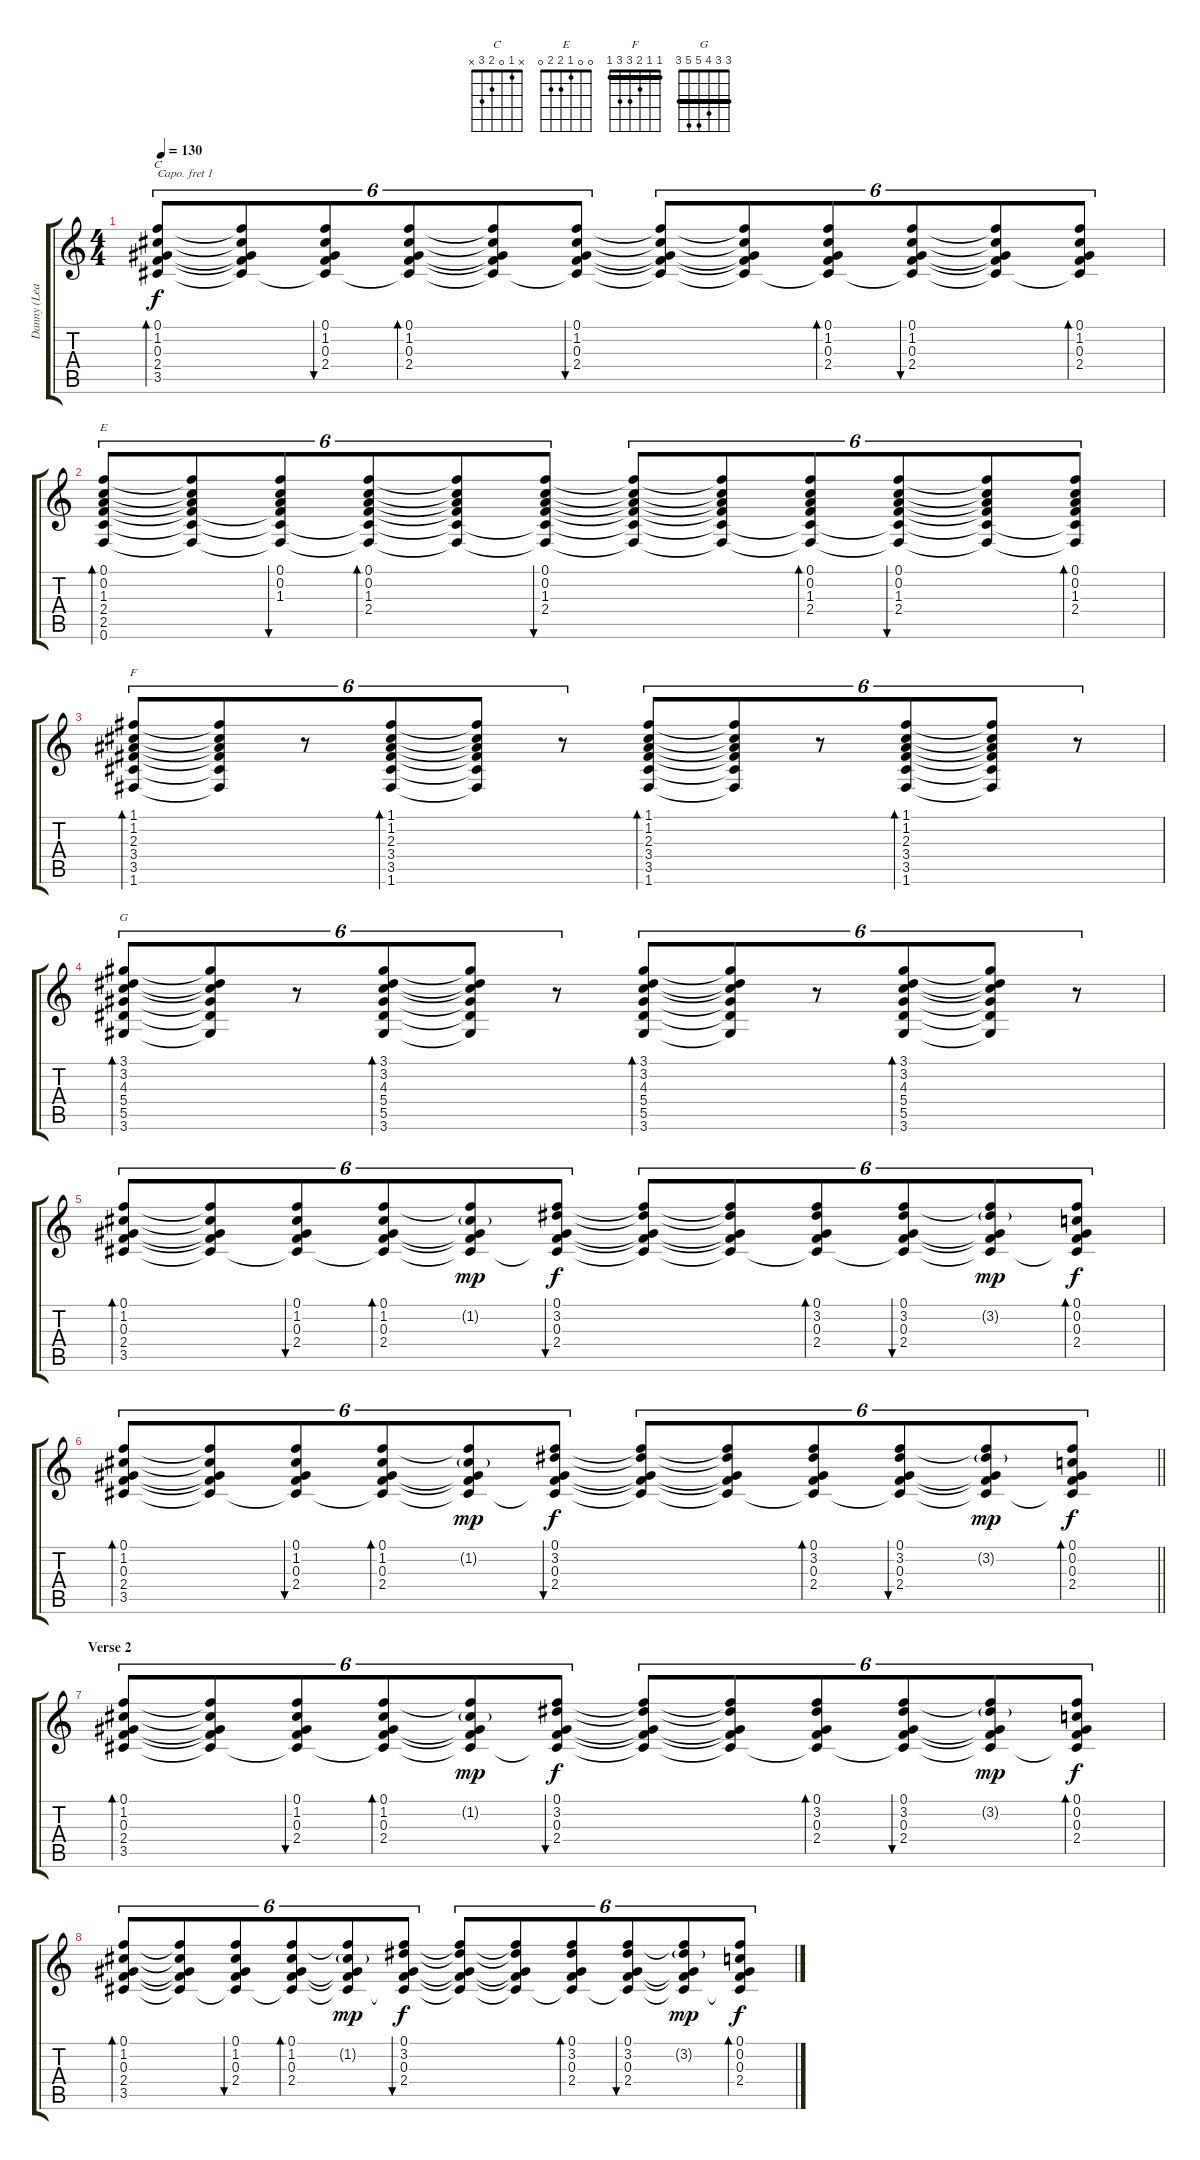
\track ("Danny (Lead Guitar)" "Danny (Lea") {instrument electricguitarclean}
\staff {score tabs}
\capo 1
\tuning (E4 B3 G3 D3 A2 E2) {hide}
\chord ("C" x 1 0 2 3 x)
\chord ("E" 0 0 1 2 2 0)
\chord ("F" 1 1 2 3 3 1) {barre 1}
\chord ("G" 3 3 4 5 5 3) {barre 3}
\ts (4 4)
\tempo 130
\clef g2
\ks c
(0.1 1.2 0.3 2.4 3.5).8{tu (6 4) bd 30 ch "C" dy f} (0.1{t} 1.2{t} 0.3{t} 2.4{t} 3.5{t}).8{tu (6 4)} (0.1 1.2 0.3 2.4 3.5{t}).8{tu (6 4) bu 30} (0.1 1.2 0.3 2.4 3.5{t}).8{tu (6 4) bd 30} (0.1{t} 1.2{t} 0.3{t} 2.4{t} 3.5{t}).8{tu (6 4)} (0.1 1.2 0.3 2.4 3.5{t}).8{tu (6 4) bu 30} (0.1{t} 1.2{t} 0.3{t} 2.4{t} 3.5{t}).8{tu (6 4)} (0.1{t} 1.2{t} 0.3{t} 2.4{t} 3.5{t}).8{tu (6 4)} (0.1 1.2 0.3 2.4 3.5{t}).8{tu (6 4) bd 30} (0.1 1.2 0.3 2.4 3.5{t}).8{tu (6 4) bu 30} (0.1{t} 1.2{t} 0.3{t} 2.4{t} 3.5{t}).8{tu (6 4)} (0.1 1.2 0.3 2.4 3.5{t}).8{tu (6 4) bd 30} |
(0.1 0.2 1.3 2.4 2.5 0.6).8{tu (6 4) bd 30 ch "E"} (0.1{t} 0.2{t} 1.3{t} 2.4{t} 2.5{t} 0.6{t}).8{tu (6 4)} (0.1 0.2 1.3 2.4{t} 2.5{t} 0.6{t}).8{tu (6 4) bu 30} (0.1 0.2 1.3 2.4 2.5{t} 0.6{t}).8{tu (6 4) bd 30} (0.1{t} 0.2{t} 1.3{t} 2.4{t} 2.5{t} 0.6{t}).8{tu (6 4)} (0.1 0.2 1.3 2.4 2.5{t} 0.6{t}).8{tu (6 4) bu 30} (0.1{t} 0.2{t} 1.3{t} 2.4{t} 2.5{t} 0.6{t}).8{tu (6 4)} (0.1{t} 0.2{t} 1.3{t} 2.4{t} 2.5{t} 0.6{t}).8{tu (6 4)} (0.1 0.2 1.3 2.4 2.5{t} 0.6{t}).8{tu (6 4) bd 30} (0.1 0.2 1.3 2.4 2.5{t} 0.6{t}).8{tu (6 4) bu 30} (0.1{t} 0.2{t} 1.3{t} 2.4{t} 2.5{t} 0.6{t}).8{tu (6 4)} (0.1 0.2 1.3 2.4 2.5{t} 0.6{t}).8{tu (6 4) bd 30} |
(1.1 1.2 2.3 3.4 3.5 1.6).8{tu (6 4) bd 30 ch "F"} (1.1{t} 1.2{t} 2.3{t} 3.4{t} 3.5{t} 1.6{t}).8{tu (6 4)} r.8{tu (6 4)} (1.1 1.2 2.3 3.4 3.5 1.6).8{tu (6 4) bd 30} (1.1{t} 1.2{t} 2.3{t} 3.4{t} 3.5{t} 1.6{t}).8{tu (6 4)} r.8{tu (6 4)} (1.1 1.2 2.3 3.4 3.5 1.6).8{tu (6 4) bd 30} (1.1{t} 1.2{t} 2.3{t} 3.4{t} 3.5{t} 1.6{t}).8{tu (6 4)} r.8{tu (6 4)} (1.1 1.2 2.3 3.4 3.5 1.6).8{tu (6 4) bd 30} (1.1{t} 1.2{t} 2.3{t} 3.4{t} 3.5{t} 1.6{t}).8{tu (6 4)} r.8{tu (6 4)} |
(3.1 3.2 4.3 5.4 5.5 3.6).8{tu (6 4) bd 30 ch "G"} (3.1{t} 3.2{t} 4.3{t} 5.4{t} 5.5{t} 3.6{t}).8{tu (6 4)} r.8{tu (6 4)} (3.1 3.2 4.3 5.4 5.5 3.6).8{tu (6 4) bd 30} (3.1{t} 3.2{t} 4.3{t} 5.4{t} 5.5{t} 3.6{t}).8{tu (6 4)} r.8{tu (6 4)} (3.1 3.2 4.3 5.4 5.5 3.6).8{tu (6 4) bd 30} (3.1{t} 3.2{t} 4.3{t} 5.4{t} 5.5{t} 3.6{t}).8{tu (6 4)} r.8{tu (6 4)} (3.1 3.2 4.3 5.4 5.5 3.6).8{tu (6 4) bd 30} (3.1{t} 3.2{t} 4.3{t} 5.4{t} 5.5{t} 3.6{t}).8{tu (6 4)} r.8{tu (6 4)} |
(0.1 1.2 0.3 2.4 3.5).8{tu (6 4) bd 30 volume 9} (0.1{t} 1.2{t} 0.3{t} 2.4{t} 3.5{t}).8{tu (6 4)} (0.1 1.2 0.3 2.4 3.5{t}).8{tu (6 4) bu 30} (0.1 1.2 0.3 2.4 3.5{t}).8{tu (6 4) bd 30} (0.1{t} 1.2{g} 0.3{t} 2.4{t} 3.5{t}).8{tu (6 4) dy mp} (0.1 3.2 0.3 2.4 3.5{t}).8{tu (6 4) bu 30 dy f} (0.1{t} 3.2{t} 0.3{t} 2.4{t} 3.5{t}).8{tu (6 4)} (0.1{t} 3.2{t} 0.3{t} 2.4{t} 3.5{t}).8{tu (6 4)} (0.1 3.2 0.3 2.4 3.5{t}).8{tu (6 4) bd 30} (0.1 3.2 0.3 2.4 3.5{t}).8{tu (6 4) bu 30} (0.1{t} 3.2{g} 0.3{t} 2.4{t} 3.5{t}).8{tu (6 4) dy mp} (0.1 0.2 0.3 2.4 3.5{t}).8{tu (6 4) bd 30 dy f} |
\barLineRight lightlight
(0.1 1.2 0.3 2.4 3.5).8{tu (6 4) bd 30 volume 9} (0.1{t} 1.2{t} 0.3{t} 2.4{t} 3.5{t}).8{tu (6 4)} (0.1 1.2 0.3 2.4 3.5{t}).8{tu (6 4) bu 30} (0.1 1.2 0.3 2.4 3.5{t}).8{tu (6 4) bd 30} (0.1{t} 1.2{g} 0.3{t} 2.4{t} 3.5{t}).8{tu (6 4) dy mp} (0.1 3.2 0.3 2.4 3.5{t}).8{tu (6 4) bu 30 dy f} (0.1{t} 3.2{t} 0.3{t} 2.4{t} 3.5{t}).8{tu (6 4)} (0.1{t} 3.2{t} 0.3{t} 2.4{t} 3.5{t}).8{tu (6 4)} (0.1 3.2 0.3 2.4 3.5{t}).8{tu (6 4) bd 30} (0.1 3.2 0.3 2.4 3.5{t}).8{tu (6 4) bu 30} (0.1{t} 3.2{g} 0.3{t} 2.4{t} 3.5{t}).8{tu (6 4) dy mp} (0.1 0.2 0.3 2.4 3.5{t}).8{tu (6 4) bd 30 dy f} |
\section ("" "Verse 2")
(0.1 1.2 0.3 2.4 3.5).8{tu (6 4) bd 30} (0.1{t} 1.2{t} 0.3{t} 2.4{t} 3.5{t}).8{tu (6 4)} (0.1 1.2 0.3 2.4 3.5{t}).8{tu (6 4) bu 30} (0.1 1.2 0.3 2.4 3.5{t}).8{tu (6 4) bd 30} (0.1{t} 1.2{g} 0.3{t} 2.4{t} 3.5{t}).8{tu (6 4) dy mp} (0.1 3.2 0.3 2.4 3.5{t}).8{tu (6 4) bu 30 dy f} (0.1{t} 3.2{t} 0.3{t} 2.4{t} 3.5{t}).8{tu (6 4)} (0.1{t} 3.2{t} 0.3{t} 2.4{t} 3.5{t}).8{tu (6 4)} (0.1 3.2 0.3 2.4 3.5{t}).8{tu (6 4) bd 30} (0.1 3.2 0.3 2.4 3.5{t}).8{tu (6 4) bu 30} (0.1{t} 3.2{g} 0.3{t} 2.4{t} 3.5{t}).8{tu (6 4) dy mp} (0.1 0.2 0.3 2.4 3.5{t}).8{tu (6 4) bd 30 dy f} |
(0.1 1.2 0.3 2.4 3.5).8{tu (6 4) bd 30} (0.1{t} 1.2{t} 0.3{t} 2.4{t} 3.5{t}).8{tu (6 4)} (0.1 1.2 0.3 2.4 3.5{t}).8{tu (6 4) bu 30} (0.1 1.2 0.3 2.4 3.5{t}).8{tu (6 4) bd 30} (0.1{t} 1.2{g} 0.3{t} 2.4{t} 3.5{t}).8{tu (6 4) dy mp} (0.1 3.2 0.3 2.4 3.5{t}).8{tu (6 4) bu 30 dy f} (0.1{t} 3.2{t} 0.3{t} 2.4{t} 3.5{t}).8{tu (6 4)} (0.1{t} 3.2{t} 0.3{t} 2.4{t} 3.5{t}).8{tu (6 4)} (0.1 3.2 0.3 2.4 3.5{t}).8{tu (6 4) bd 30} (0.1 3.2 0.3 2.4 3.5{t}).8{tu (6 4) bu 30} (0.1{t} 3.2{g} 0.3{t} 2.4{t} 3.5{t}).8{tu (6 4) dy mp} (0.1 0.2 0.3 2.4 3.5{t}).8{tu (6 4) bd 30 dy f}
